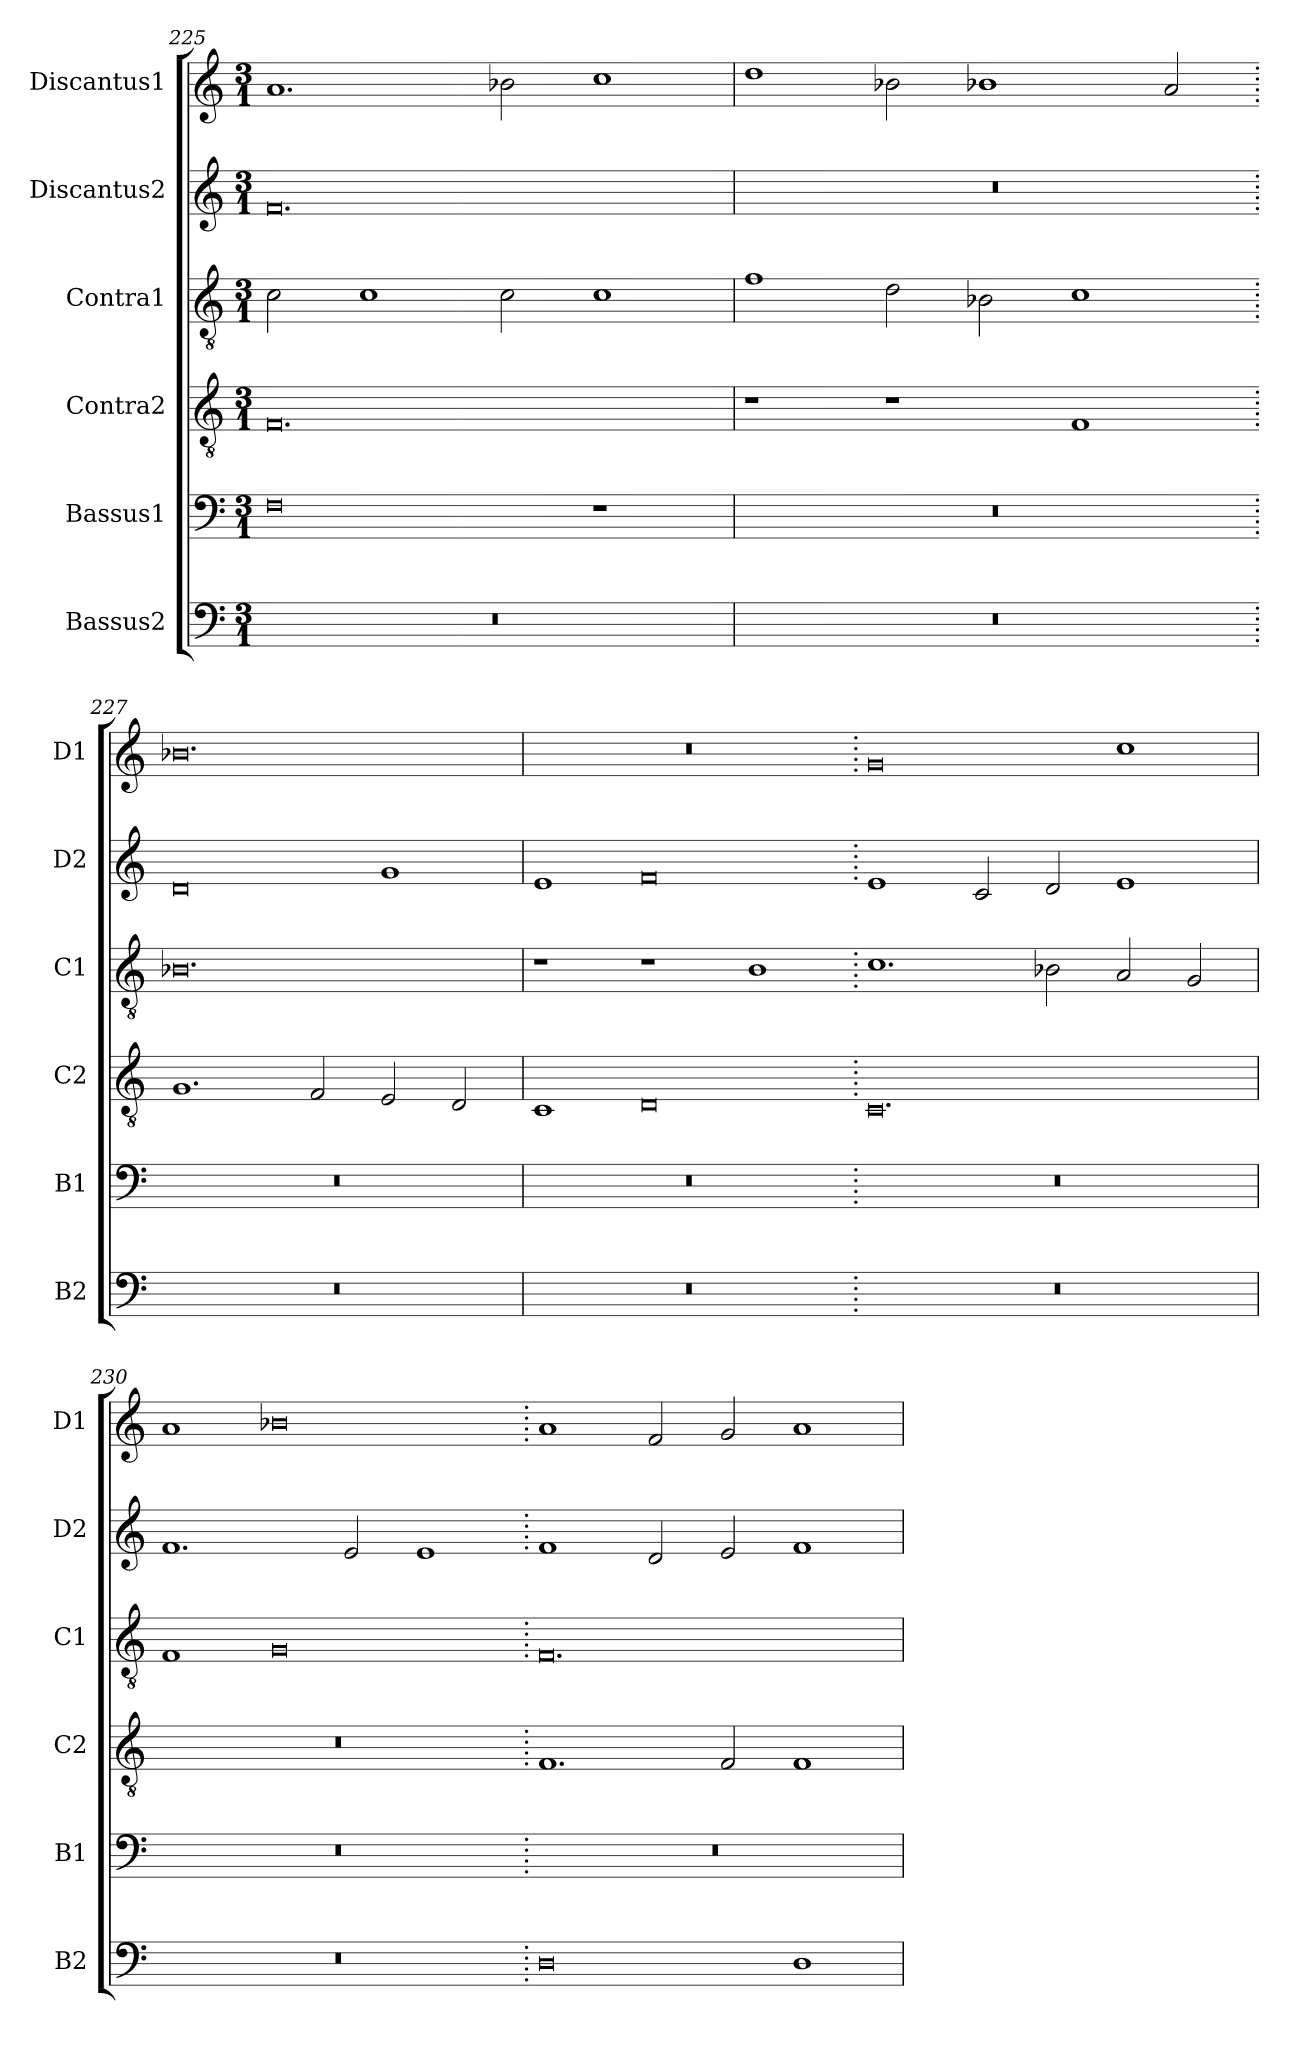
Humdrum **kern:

**kern	**kern	**kern	**kern	**kern	**kern
*part6	*part5	*part4	*part3	*part2	*part1
*staff6	*staff5	*staff4	*staff3	*staff2	*staff1
*I"Bassus2	*I"Bassus1	*I"Contra2	*I"Contra1	*I"Discantus2	*I"Discantus1
*I'B2	*I'B1	*I'C2	*I'C1	*I'D2	*I'D1
*clefF4	*clefF4	*clefGv2	*clefGv2	*clefG2	*clefG2
*k[]	*k[]	*k[]	*k[]	*k[]	*k[]
*M3/1	*M3/1	*M3/1	*M3/1	*M3/1	*M3/1
=225	=225	=225	=225	=225	=225
0.r	0F	0.F	2c\	0.f	1.a
.	.	.	1c	.	.
.	.	.	2c\	.	2b-X\
.	1r	.	1c	.	1cc
=226	=226	=226	=226	=226	=226
0.r	0.r	1r	1f	0.r	1dd
.	.	1r	2d\	.	2b-X\
.	.	.	2B-X\	.	1b-X
.	.	1F	1c	.	.
.	.	.	.	.	2a/
=227.	=227.	=227.	=227.	=227.	=227.
0.r	0.r	1.G	0.B-X	0d	0.b-X
.	.	2F/	.	.	.
.	.	2E/	.	1g	.
.	.	2D/	.	.	.
=228	=228	=228	=228	=228	=228
0.r	0.r	1C	1r	1e	0.r
.	.	0D	1r	0f	.
.	.	.	1B	.	.
=229.	=229.	=229.	=229.	=229.	=229.
0.r	0.r	0.C	1.c	1e	0g
.	.	.	.	2c/	.
.	.	.	2B-X\	2d/	.
.	.	.	2A/	1e	1cc
.	.	.	2G/	.	.
=230	=230	=230	=230	=230	=230
0.r	0.r	0.r	1F	1.f	1a
.	.	.	0G	.	0b-X
.	.	.	.	2e/	.
.	.	.	.	1e	.
=231.	=231.	=231.	=231.	=231.	=231.
0D	0.r	1.F	0.F	1f	1a
.	.	.	.	2d/	2f/
.	.	2F/	.	2e/	2g/
1D	.	1F	.	1f	1a
=	=	=	=	=	=
*-	*-	*-	*-	*-	*-
